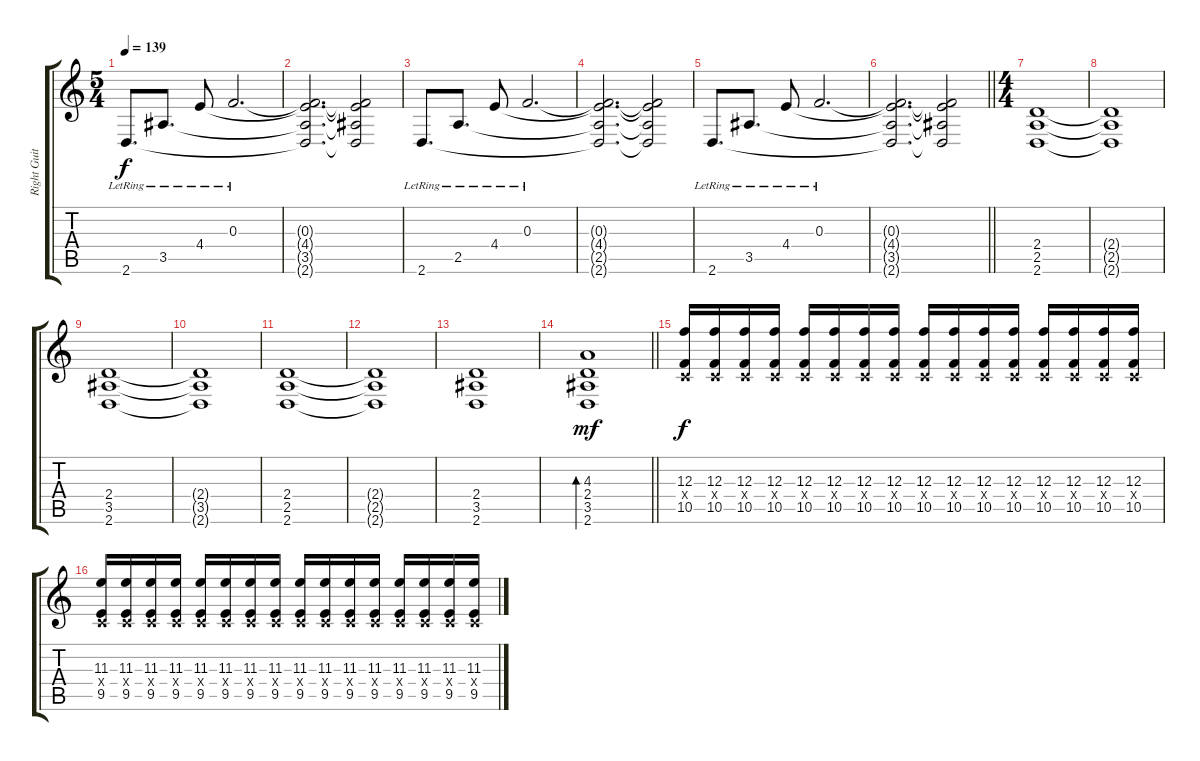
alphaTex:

\track ("Right Guitar" "Right Guit") {instrument overdrivenguitar}
\staff {score tabs}
\tuning (D4 A3 F3 C3 G2 C2) {hide}
\ts (5 4)
\tempo 139
\clef g2
\ks c
2.6{lr}.8{d dy f} 3.5{lr}.8{d} 4.4{lr}.8 0.3{lr}.2{d} |
(0.3{t} 4.4{t} 3.5{t} 2.6{t}).2{d} (0.3{t} 4.4{t} 3.5{t} 2.6{t}).2 |
2.6{lr}.8{d} 2.5{lr}.8{d} 4.4{lr}.8 0.3{lr}.2{d} |
(0.3{t} 4.4{t} 2.5{t} 2.6{t}).2{d} (0.3{t} 4.4{t} 2.5{t} 2.6{t}).2 |
2.6{lr}.8{d} 3.5{lr}.8{d} 4.4{lr}.8 0.3{lr}.2{d} |
\barLineRight lightlight
(0.3{t} 4.4{t} 3.5{t} 2.6{t}).2{d} (0.3{t} 4.4{t} 3.5{t} 2.6{t}).2 |
\ts (4 4)
(2.4 2.5 2.6).1{balance 8} |
(2.4{t} 2.5{t} 2.6{t}).1 |
(2.4 3.5 2.6).1 |
(2.4{t} 3.5{t} 2.6{t}).1 |
(2.4 2.5 2.6).1 |
(2.4{t} 2.5{t} 2.6{t}).1 |
(2.4 3.5 2.6).1 |
\barLineRight lightlight
(4.3 2.4 3.5 2.6).1{bd 480 dy mf} |
(12.3 0.4{x} 10.5).16{dy f balance 15} (12.3 0.4{x} 10.5).16 (12.3 0.4{x} 10.5).16 (12.3 0.4{x} 10.5).16 (12.3 0.4{x} 10.5).16 (12.3 0.4{x} 10.5).16 (12.3 0.4{x} 10.5).16 (12.3 0.4{x} 10.5).16 (12.3 0.4{x} 10.5).16 (12.3 0.4{x} 10.5).16 (12.3 0.4{x} 10.5).16 (12.3 0.4{x} 10.5).16 (12.3 0.4{x} 10.5).16 (12.3 0.4{x} 10.5).16 (12.3 0.4{x} 10.5).16 (12.3 0.4{x} 10.5).16 |
(11.3 0.4{x} 9.5).16 (11.3 0.4{x} 9.5).16 (11.3 0.4{x} 9.5).16 (11.3 0.4{x} 9.5).16 (11.3 0.4{x} 9.5).16 (11.3 0.4{x} 9.5).16 (11.3 0.4{x} 9.5).16 (11.3 0.4{x} 9.5).16 (11.3 0.4{x} 9.5).16 (11.3 0.4{x} 9.5).16 (11.3 0.4{x} 9.5).16 (11.3 0.4{x} 9.5).16 (11.3 0.4{x} 9.5).16 (11.3 0.4{x} 9.5).16 (11.3 0.4{x} 9.5).16 (11.3 0.4{x} 9.5).16
